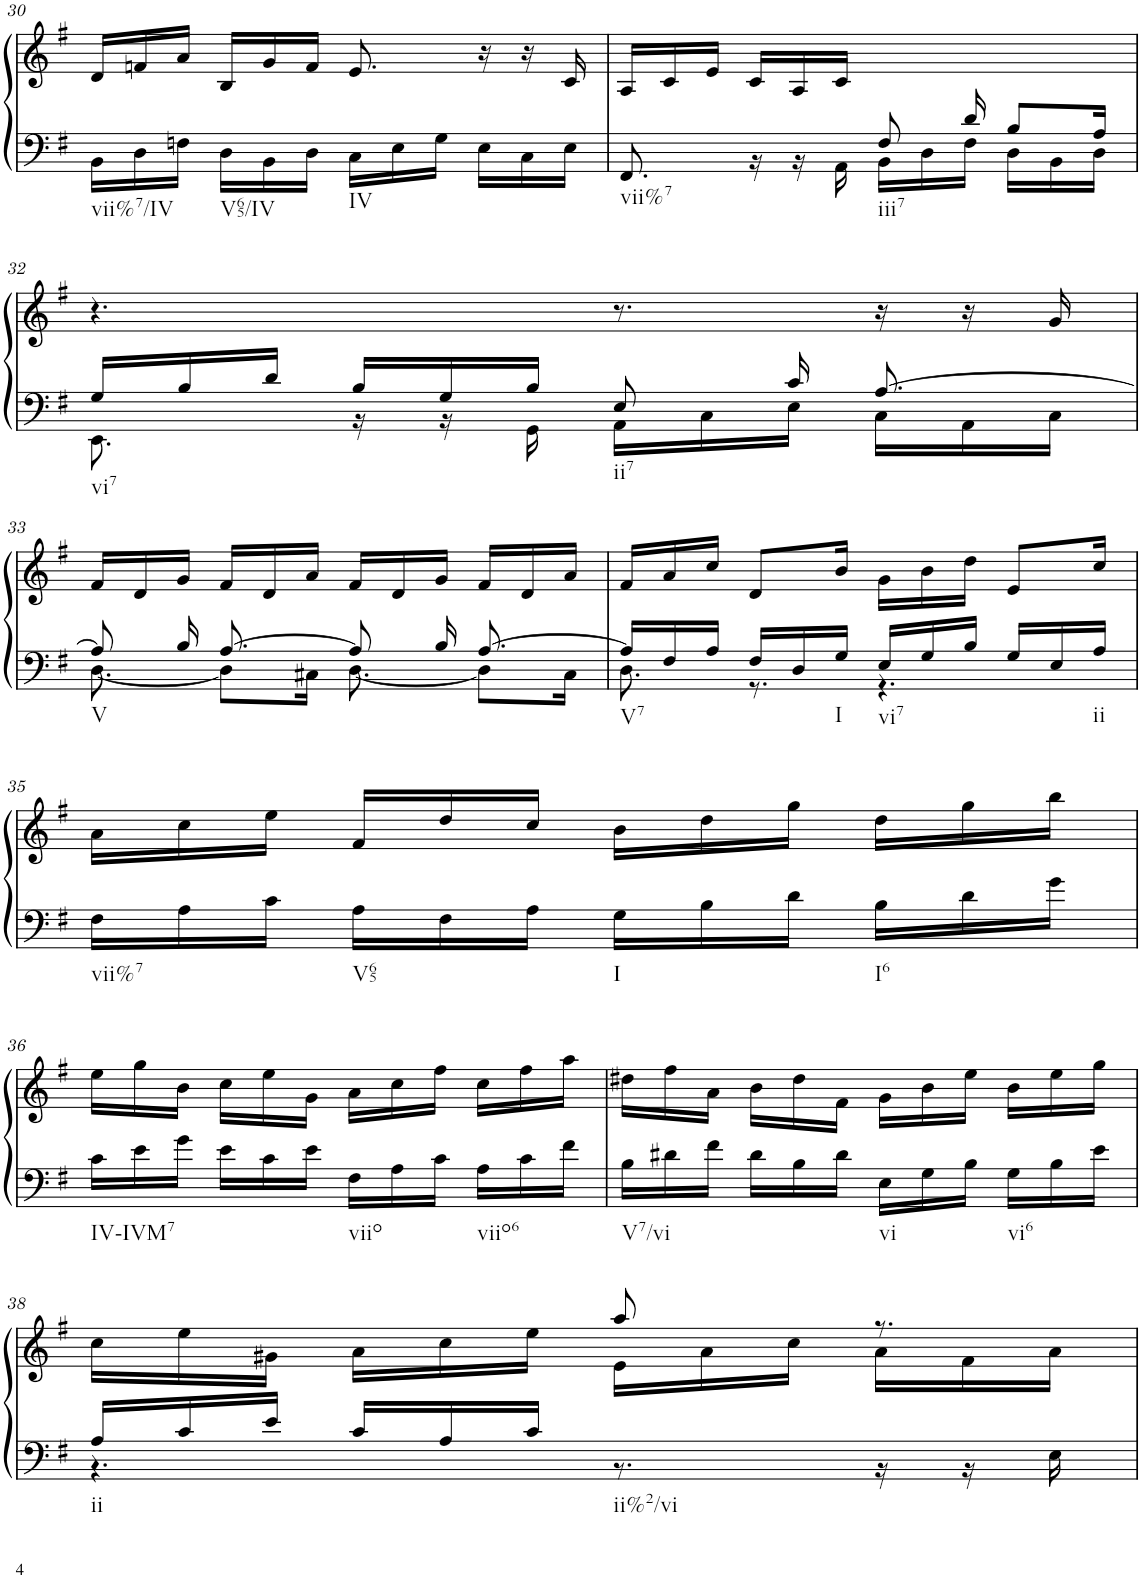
**kern	**kern
*part1	*part1
*staff2	*staff1
*I"Klavier linke Hand	*
!!LO:PB:g=z
*clefF4	*clefG2
*k[f#]	*k[f#]
*M12/16	*M12/16
=30	=30
*^	*
!LO:TX:b:t=vii%7/IV	!	!
!LO:TX:b:t=V65/IV	!	!
!LO:TX:b:t=IV	!	!
2.ryy	16BB\LL	16d/LL
.	16D\	16fn/
.	16Fn\JJ	16a/JJ
.	16D\LL	16B/LL
.	16BB\	16g/
.	16D\JJ	16f/JJ
.	16C\LL	8.e/
.	16E\	.
.	16G\JJ	.
.	16E\LL	16r
.	16C\	16r
.	16E\JJ	16c/
=31	=31	=31
!LO:TX:b:t=vii%7	!	!
8.ryy	8.FF#/	16A/LL
.	.	16c/
.	.	16e/JJ
8.ryy	16r	16c/LL
.	16r	16A/
.	16AA\	16c/JJ
!LO:TX:b:t=iii7	!	!
8F#/	16BB\LL	4.ryy
.	16D\	.
16d/	16F#\JJ	.
8B/L	16D\LL	.
.	16BB\	.
16A/Jk	16D\JJ	.
!!LO:LB:g=z
=32	=32	=32
!LO:TX:b:t=vi7	!	!
16G/LL	8.EE\	4.r
16B/	.	.
16d/JJ	.	.
16B/LL	16r	.
16G/	16r	.
16B/JJ	16GG\	.
!LO:TX:b:t=ii7	!	!
8E/	16AA\LL	8.r
.	16C\	.
16c/	16E\JJ	.
[8.A/	16C\LL	16r
.	16AA\	16r
.	16C\JJ	16g/
!!LO:LB:g=z
=33	=33	=33
!LO:TX:b:t=V	!	!
8A/]	[8.D\	16f#/LL
.	.	16d/
16B/	.	16g/JJ
[8.A/	8D\L]	16f#/LL
.	.	16d/
.	16C#X\Jk	16a/JJ
8A/]	[8.D\	16f#/LL
.	.	16d/
16B/	.	16g/JJ
[8.A/	8D\L]	16f#/LL
.	.	16d/
.	16C#\Jk	16a/JJ
=34	=34	=34
!LO:TX:b:t=V7	!	!
16A/LL]	8.D\	16f#/LL
16F#/	.	16a/
16A/JJ	.	16cc/JJ
16F#/LL	8.r	8d/L
16D/	.	.
!LO:TX:b:t=I	!	!
16G/JJ	.	16b/Jk
!LO:TX:b:t=vi7	!	!
16E/LL	4.r	16g\LL
16G/	.	16b\
16B/JJ	.	16dd\JJ
16G/LL	.	8e/L
16E/	.	.
!LO:TX:b:t=ii	!	!
16A/JJ	.	16cc/Jk
!!LO:LB:g=z
=35	=35	=35
!LO:TX:b:t=vii%7	!	!
!LO:TX:b:t=V65	!	!
!LO:TX:b:t=I	!	!
!LO:TX:b:t=I6	!	!
2.ryy	16F#\LL	16a\LL
.	16A\	16cc\
.	16c\JJ	16ee\JJ
.	16A\LL	16f#/LL
.	16F#\	16dd/
.	16A\JJ	16cc/JJ
.	16G\LL	16b\LL
.	16B\	16dd\
.	16d\JJ	16gg\JJ
.	16B\LL	16dd\LL
.	16d\	16gg\
.	16g\JJ	16bb\JJ
!!LO:LB:g=z
=36	=36	=36
*	*	*^
!LO:TX:b:t=IV-IVM7	!	!	!
!LO:TX:b:t=viio	!	!	!
!LO:TX:b:t=viio6	!	!	!
2.ryy	16c\LL	2.ryy	16ee\LL
.	16e\	.	16gg\
.	16g\JJ	.	16b\JJ
.	16e\LL	.	16cc\LL
.	16c\	.	16ee\
.	16e\JJ	.	16g\JJ
.	16F#\LL	.	16a\LL
.	16A\	.	16cc\
.	16c\JJ	.	16ff#\JJ
.	16A\LL	.	16cc\LL
.	16c\	.	16ff#\
.	16f#\JJ	.	16aa\JJ
=37	=37	=37	=37
!LO:TX:b:t=V7/vi	!	!	!
!LO:TX:b:t=vi	!	!	!
!LO:TX:b:t=vi6	!	!	!
2.ryy	16B\LL	2.ryy	16dd#X\LL
.	16d#X\	.	16ff#\
.	16f#\JJ	.	16a\JJ
.	16d#\LL	.	16b\LL
.	16B\	.	16dd#\
.	16d#\JJ	.	16f#\JJ
.	16E\LL	.	16g\LL
.	16G\	.	16b\
.	16B\JJ	.	16ee\JJ
.	16G\LL	.	16b\LL
.	16B\	.	16ee\
.	16e\JJ	.	16gg\JJ
!!LO:LB:g=z	!!
=38	=38	=38	=38
!LO:TX:b:t=ii	!	!	!
16A/LL	4.r	16cc\LL	4.ryy
16c/	.	16ee\	.
16e/JJ	.	16g#X\JJ	.
16c/LL	.	16a\LL	.
16A/	.	16cc\	.
16c/JJ	.	16ee\JJ	.
!LO:TX:b:t=ii%2/vi	!	!	!
8.ryy	8.r	8aa/	16e\LL
.	.	.	16a\
.	.	16ryy	16cc\JJ
8.ryy	16r	8.r	16a\LL
.	16r	.	16f#\
.	16E\	.	16a\JJ
*v	*v	*	*
*	*v	*v
=	=
*-	*-
